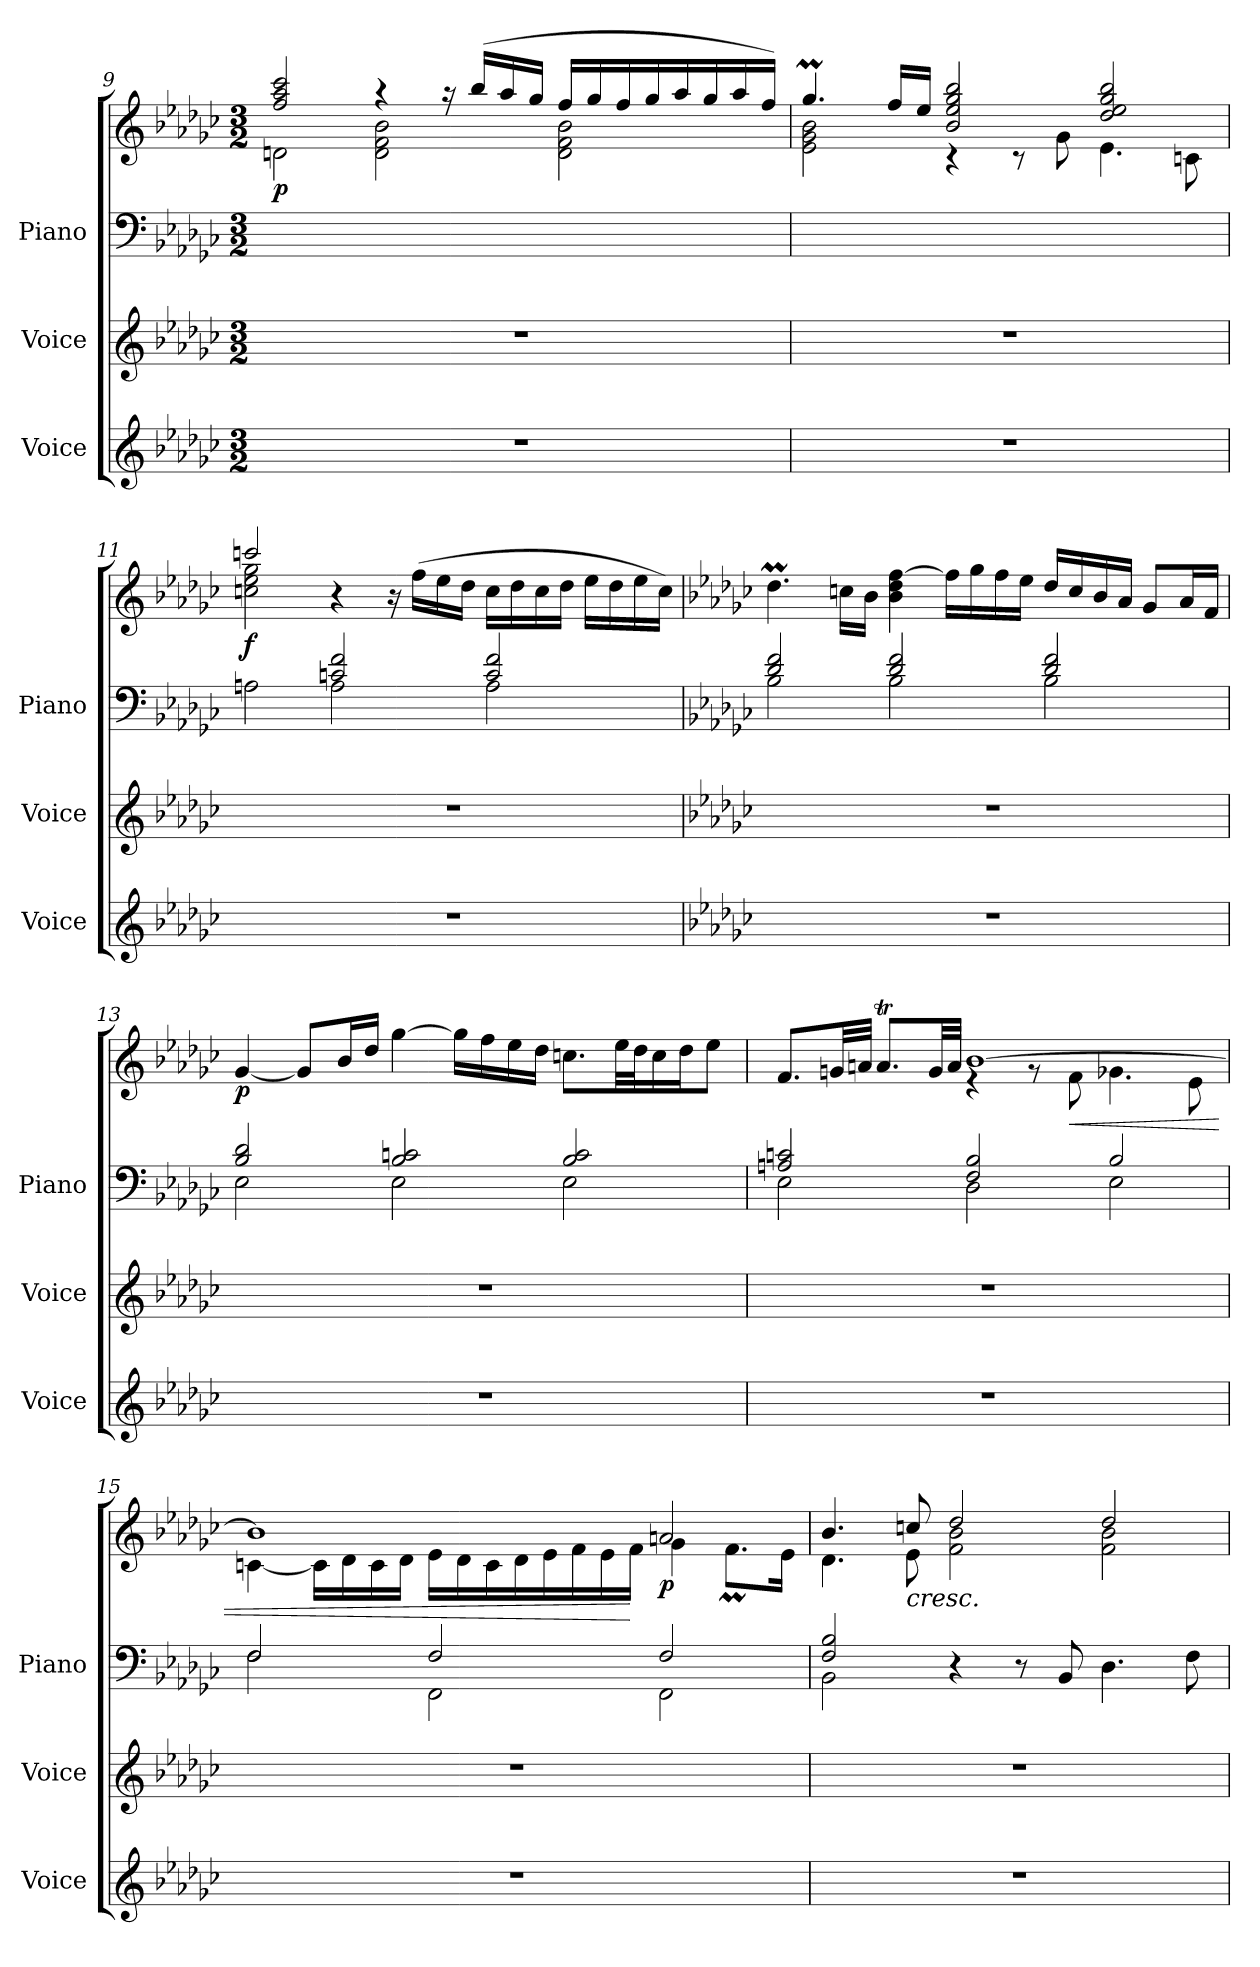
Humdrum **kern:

**kern	**kern	**kern	**kern	**dynam
*part3	*part2	*part1	*part1	*part1
*staff4	*staff3	*staff2	*staff1	*staff1/2
*I"Voice	*I"Voice	*I"Piano	*	*
*I'Voice	*I'Voice	*I'Piano	*	*
*clefG2	*clefG2	*clefF4	*clefG2	*
*k[b-e-a-d-g-c-]	*k[b-e-a-d-g-c-]	*k[b-e-a-d-g-c-]	*k[b-e-a-d-g-c-]	*
*M3/2	*M3/2	*M3/2	*M3/2	*
=9	=9	=9	=9	=9
*	*	*	*^	*
!	!	!	!	!	!LO:DY:b
1.r	1.r	1.ryy	2ff/ 2aa-/ 2ccc-/	2dn\	p
.	.	.	4raa	2d\ 2f\ 2b-\	.
.	.	.	16raa	.	.
.	.	.	(16bb-/LL	.	.
.	.	.	16aa-/	.	.
.	.	.	16gg-/JJ	.	.
.	.	.	16ff/LL	2d\ 2f\ 2b-\	.
.	.	.	16gg-/	.	.
.	.	.	16ff/	.	.
.	.	.	16gg-/	.	.
.	.	.	16aa-/	.	.
.	.	.	16gg-/	.	.
.	.	.	16aa-/	.	.
.	.	.	16ff/JJ)	.	.
!!LO:LB:g=z	!!
=10	=10	=10	=10	=10	=10
1.r	1.r	1.ryy	4.gg-M/	2e-\ 2g-\ 2b-\	.
.	.	.	16ff/LL	.	.
.	.	.	16ee-/JJ	.	.
.	.	.	2b-/ 2ee-/ 2gg-/ 2bb-/	4rc	.
.	.	.	.	8rc	.
.	.	.	.	8g-\	.
.	.	.	2dd-/ 2ee-/ 2gg-/ 2bb-/	4.e-\	.
.	.	.	.	8cn\	.
=11	=11	=11	=11	=11	=11
*	*	*^	*	*	*
!	!	!	!	!	!	!LO:DY:b
1.r	1.r	2An\	2ryy	2cccn/	2ccn\ 2ee-\ 2gg-\	f
.	.	2A\	2cn/ 2f/	1ryy	4r	.
.	.	.	.	.	16ra	.
.	.	.	.	.	(>16ff\LL	.
.	.	.	.	.	16ee-\	.
.	.	.	.	.	16dd-\JJ	.
.	.	2A\	2c/ 2f/	.	16cc\LL	.
.	.	.	.	.	16dd-\	.
.	.	.	.	.	16cc\	.
.	.	.	.	.	16dd-\JJ	.
.	.	.	.	.	16ee-\LL	.
.	.	.	.	.	16dd-\	.
.	.	.	.	.	16ee-\	.
.	.	.	.	.	16cc\JJ)	.
*	*	*	*	*v	*v	*
!!LO:LB:g=z
=12	=12	=12	=12	=12	=12
*k[b-e-a-d-g-c-]	*k[b-e-a-d-g-c-]	*k[b-e-a-d-g-c-]	*	*k[b-e-a-d-g-c-]	*
1.r	1.r	2d-/ 2f/	2B-\	4.dd-M\	.
.	.	.	.	16ccn\LL	.
.	.	.	.	16b-\JJ	.
.	.	2d-/ 2f/	2B-\	4b-\ 4dd-\ [>4ff\	.
.	.	.	.	16ff\LL]	.
.	.	.	.	16gg-\	.
.	.	.	.	16ff\	.
.	.	.	.	16ee-\JJ	.
.	.	2d-/ 2f/	2B-\	16dd-/LL	.
.	.	.	.	16cc/	.
.	.	.	.	16b-/	.
.	.	.	.	16a-/JJ	.
.	.	.	.	8g-/L	.
.	.	.	.	16a-/L	.
.	.	.	.	16f/JJ	.
=13	=13	=13	=13	=13	=13
!	!	!	!	!	!LO:DY:b
1.r	1.r	2B-/ 2d-/	2E-\	[4g-/	p
.	.	.	.	8g-/L]	.
.	.	.	.	16b-/L	.
.	.	.	.	16dd-/JJ	.
.	.	2B-/ 2cn/	2E-\	[>4gg-\	.
.	.	.	.	16gg-\LL]	.
.	.	.	.	16ff\	.
.	.	.	.	16ee-\	.
.	.	.	.	16dd-\JJ	.
.	.	2B-/ 2c/	2E-\	8.ccn\L	.
.	.	.	.	32ee-\LL	.
.	.	.	.	32dd-\J	.
.	.	.	.	16cc\	.
.	.	.	.	16dd-\J	.
.	.	.	.	8ee-\J	.
!!LO:LB:g=z
=14	=14	=14	=14	=14	=14
*	*	*	*	*^	*
1.r	1.r	2An/ 2cn/	2E-\	8.f/L	2ryy	.
.	.	.	.	32gn/LL	.	.
.	.	.	.	32an/JJJ	.	.
.	.	.	.	8.at/L	.	.
.	.	.	.	32g/LL	.	.
.	.	.	.	32a/JJJ	.	.
.	.	2F/ 2B-/	2D-\	[1b-	4re	.
.	.	.	.	.	8rf	.
!	!	!	!	!	!	!LO:HP:b
.	.	.	.	.	8f\	<
.	.	2B-/	2E-\	.	4.g-X\	.
.	.	.	.	.	8e-\	.
=15	=15	=15	=15	=15	=15	=15
1.r	1.r	2F/	2F\	1b-]	[>4cn\	.
.	.	.	.	.	16c\LL]	.
.	.	.	.	.	16d-\	.
.	.	.	.	.	16c\	.
.	.	.	.	.	16d-\JJ	.
.	.	2F/	2FF\	.	16e-\LL	.
.	.	.	.	.	16d-\	.
.	.	.	.	.	16c\	.
.	.	.	.	.	16d-\	.
.	.	.	.	.	16e-\	.
.	.	.	.	.	16f\	.
.	.	.	.	.	16e-\	.
.	.	.	.	.	16f\JJ	[
!	!	!	!	!	!	!LO:DY:b
.	.	2F/	2FF\	2an/	4g-\	p
.	.	.	.	.	8.fm\L	.
.	.	.	.	.	16e-\Jk	.
!!LO:PB:g=z	!!
=16	=16	=16	=16	=16	=16	=16
1.r	1.r	2BB-\	2F/ 2B-/	4.b-/	4.d-\	.
!	!	!	!	!LO:TX:b:i:t=cresc.	!	!
.	.	.	.	8ccn/	8e-\	.
.	.	4r	1ryy	2dd-/	2f\ 2b-\	.
.	.	8r	.	.	.	.
.	.	8BB-/	.	.	.	.
.	.	4.D-\	.	2dd-/	2f\ 2b-\	.
.	.	8F\	.	.	.	.
*	*	*v	*v	*	*	*
*	*	*	*v	*v	*
=	=	=	=	=
*-	*-	*-	*-	*-
